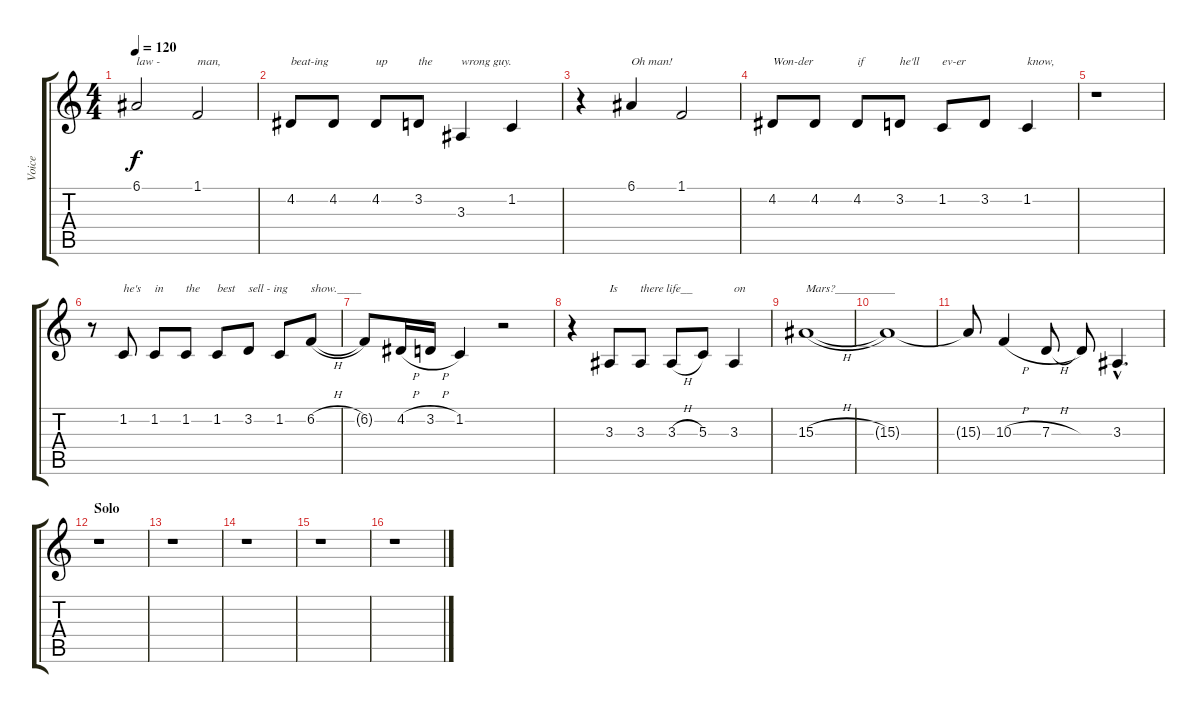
\track ("Voice" "Voice") {instrument lead2sawtooth}
\staff {score tabs}
\tuning (E4 B3 G3 D3 A2 E2) {hide}
\ts (4 4)
\tempo 120
\clef g2
\ks c
6.1.2{txt "law -" dy f} 1.1.2{txt "man,"} |
4.2.8{txt "beat-ing"} 4.2.8 4.2.8{txt "up"} 3.2.8{txt "the"} 3.3.4{txt "wrong guy."} 1.2.4 |
r.4 6.1.4{txt "Oh man!"} 1.1.2 |
4.2.8{txt "Won-der"} 4.2.8 4.2.8{txt "if"} 3.2.8{txt "he'll"} 1.2.8{txt "ev-er"} 3.2.8 1.2.4{txt "know,"} |
r.1 |
r.8 1.2.8{txt "he's"} 1.2.8{txt "in"} 1.2.8{txt "the"} 1.2.8{txt "best"} 3.2.8{txt "sell - ing"} 1.2.8 6.2{h}.8{txt "show.____"} |
6.2{t}.8 4.2{h}.16 3.2{h}.16 1.2.4 r.2 |
r.4 3.3.8{txt "Is"} 3.3.8{txt "there life__"} 3.3{h}.8 5.3.8 3.3.4{txt "on"} |
15.3{h}.1{txt "Mars?__________"} |
15.3{t}.1 |
15.3{t}.8 10.3{h}.4 7.3{h}.8 7.3{t}.8 3.3{hac}.4{d} |
\section ("" "Solo")
r.1 |
r.1 |
r.1 |
r.1 |
r.1
